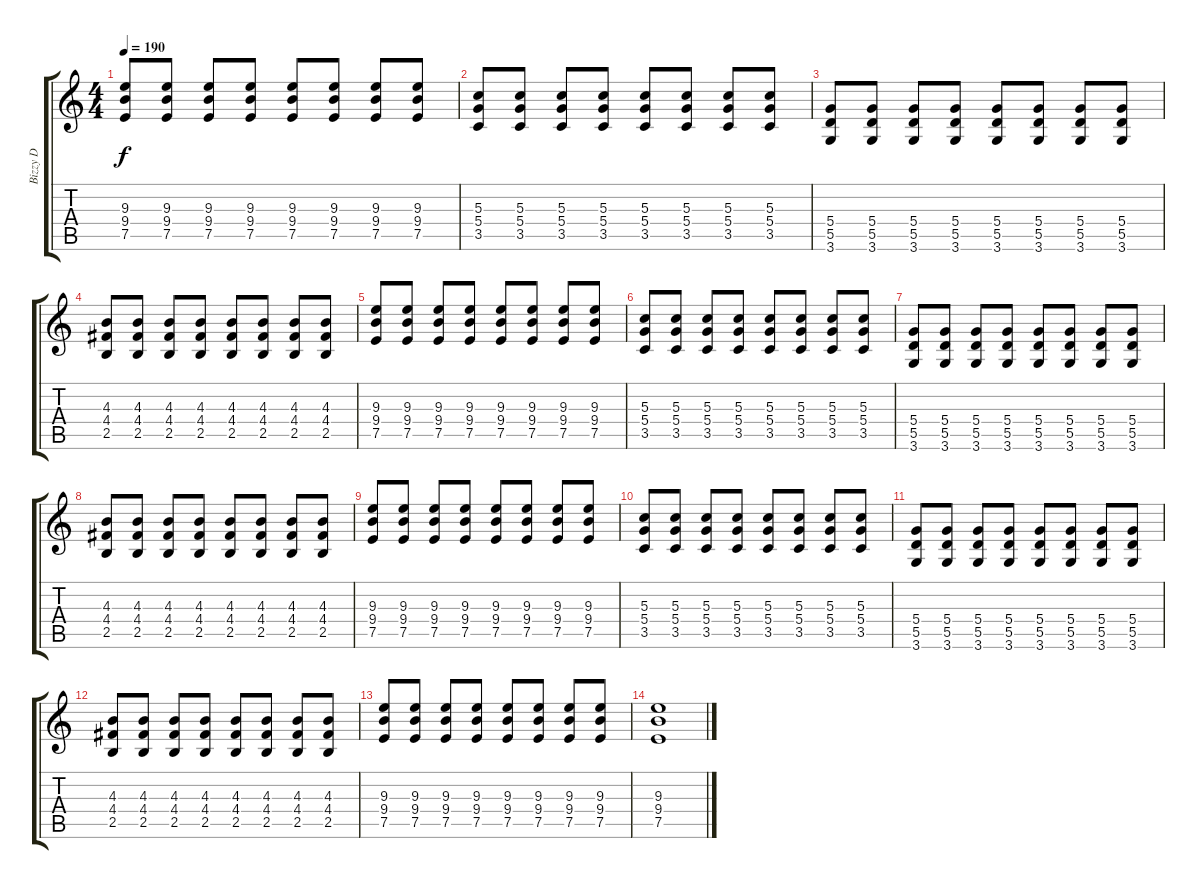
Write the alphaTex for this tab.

\track ("Bizzy D" "Bizzy D") {instrument distortionguitar}
\staff {score tabs}
\tuning (E4 B3 G3 D3 A2 E2) {hide}
\ts (4 4)
\tempo 190
\clef g2
\ks c
(9.3 9.4 7.5).8{dy f} (9.3 9.4 7.5).8 (9.3 9.4 7.5).8 (9.3 9.4 7.5).8 (9.3 9.4 7.5).8 (9.3 9.4 7.5).8 (9.3 9.4 7.5).8 (9.3 9.4 7.5).8 |
(5.3 5.4 3.5).8 (5.3 5.4 3.5).8 (5.3 5.4 3.5).8 (5.3 5.4 3.5).8 (5.3 5.4 3.5).8 (5.3 5.4 3.5).8 (5.3 5.4 3.5).8 (5.3 5.4 3.5).8 |
(5.4 5.5 3.6).8 (5.4 5.5 3.6).8 (5.4 5.5 3.6).8 (5.4 5.5 3.6).8 (5.4 5.5 3.6).8 (5.4 5.5 3.6).8 (5.4 5.5 3.6).8 (5.4 5.5 3.6).8 |
(4.3 4.4 2.5).8 (4.3 4.4 2.5).8 (4.3 4.4 2.5).8 (4.3 4.4 2.5).8 (4.3 4.4 2.5).8 (4.3 4.4 2.5).8 (4.3 4.4 2.5).8 (4.3 4.4 2.5).8 |
(9.3 9.4 7.5).8 (9.3 9.4 7.5).8 (9.3 9.4 7.5).8 (9.3 9.4 7.5).8 (9.3 9.4 7.5).8 (9.3 9.4 7.5).8 (9.3 9.4 7.5).8 (9.3 9.4 7.5).8 |
(5.3 5.4 3.5).8 (5.3 5.4 3.5).8 (5.3 5.4 3.5).8 (5.3 5.4 3.5).8 (5.3 5.4 3.5).8 (5.3 5.4 3.5).8 (5.3 5.4 3.5).8 (5.3 5.4 3.5).8 |
(5.4 5.5 3.6).8 (5.4 5.5 3.6).8 (5.4 5.5 3.6).8 (5.4 5.5 3.6).8 (5.4 5.5 3.6).8 (5.4 5.5 3.6).8 (5.4 5.5 3.6).8 (5.4 5.5 3.6).8 |
(4.3 4.4 2.5).8 (4.3 4.4 2.5).8 (4.3 4.4 2.5).8 (4.3 4.4 2.5).8 (4.3 4.4 2.5).8 (4.3 4.4 2.5).8 (4.3 4.4 2.5).8 (4.3 4.4 2.5).8 |
(9.3 9.4 7.5).8 (9.3 9.4 7.5).8 (9.3 9.4 7.5).8 (9.3 9.4 7.5).8 (9.3 9.4 7.5).8 (9.3 9.4 7.5).8 (9.3 9.4 7.5).8 (9.3 9.4 7.5).8 |
(5.3 5.4 3.5).8 (5.3 5.4 3.5).8 (5.3 5.4 3.5).8 (5.3 5.4 3.5).8 (5.3 5.4 3.5).8 (5.3 5.4 3.5).8 (5.3 5.4 3.5).8 (5.3 5.4 3.5).8 |
(5.4 5.5 3.6).8 (5.4 5.5 3.6).8 (5.4 5.5 3.6).8 (5.4 5.5 3.6).8 (5.4 5.5 3.6).8 (5.4 5.5 3.6).8 (5.4 5.5 3.6).8 (5.4 5.5 3.6).8 |
(4.3 4.4 2.5).8 (4.3 4.4 2.5).8 (4.3 4.4 2.5).8 (4.3 4.4 2.5).8 (4.3 4.4 2.5).8 (4.3 4.4 2.5).8 (4.3 4.4 2.5).8 (4.3 4.4 2.5).8 |
(9.3 9.4 7.5).8 (9.3 9.4 7.5).8 (9.3 9.4 7.5).8 (9.3 9.4 7.5).8 (9.3 9.4 7.5).8 (9.3 9.4 7.5).8 (9.3 9.4 7.5).8 (9.3 9.4 7.5).8 |
(9.3 9.4 7.5).1
